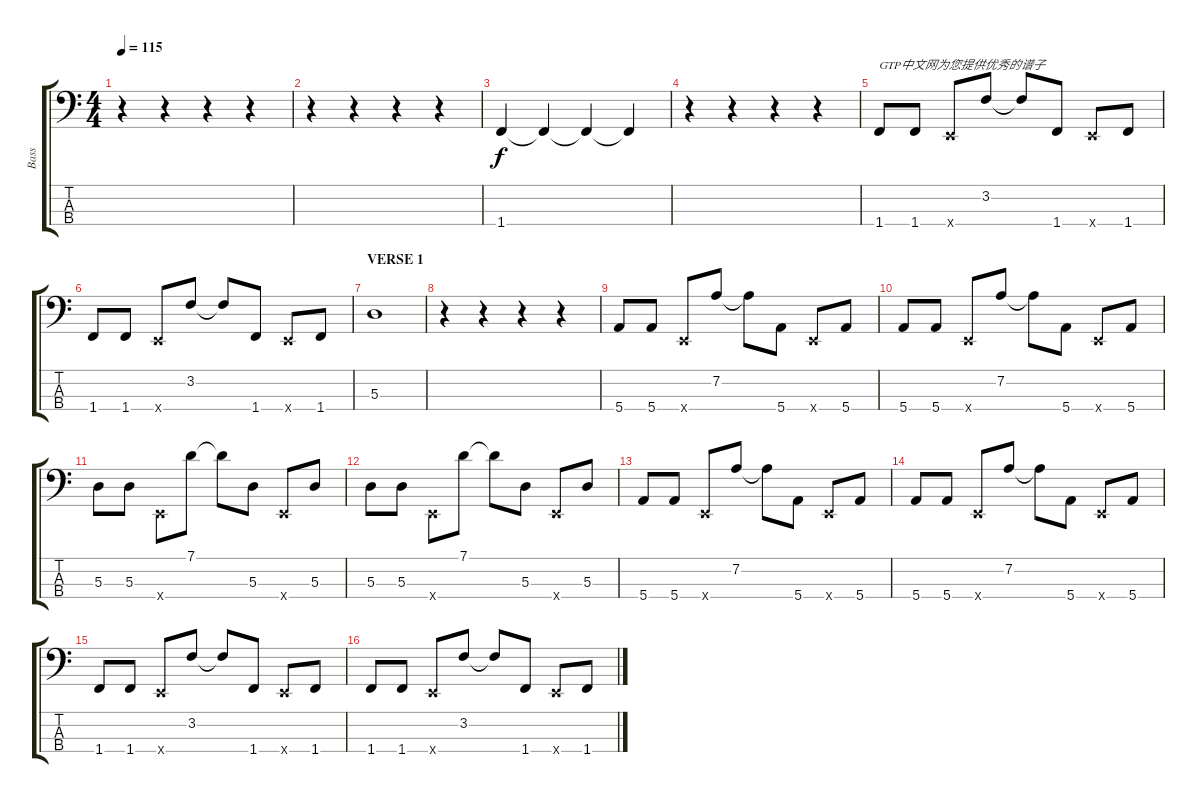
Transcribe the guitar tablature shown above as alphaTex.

\track ("Bass" "Bass") {instrument electricbassfinger}
\staff {score tabs}
\tuning (G2 D2 A1 E1) {hide}
\ts (4 4)
\tempo 115
\clef f4
\ks c
r.4{dy f instrument electricbassfinger} r.4 r.4 r.4 |
r.4 r.4 r.4 r.4 |
1.4.4 1.4{t}.4 1.4{t}.4 1.4{t}.4 |
r.4 r.4 r.4 r.4 |
1.4.8{txt "GTP中文网为您提供优秀的谱子"} 1.4.8 0.4{x}.8 3.2.8 3.2{t}.8 1.4.8 0.4{x}.8 1.4.8 |
1.4.8 1.4.8 0.4{x}.8 3.2.8 3.2{t}.8 1.4.8 0.4{x}.8 1.4.8 |
\section ("" "VERSE 1")
5.3.1 |
r.4 r.4 r.4 r.4 |
5.4.8 5.4.8 0.4{x}.8 7.2.8 7.2{t}.8 5.4.8 0.4{x}.8 5.4.8 |
5.4.8 5.4.8 0.4{x}.8 7.2.8 7.2{t}.8 5.4.8 0.4{x}.8 5.4.8 |
5.3.8 5.3.8 0.4{x}.8 7.1.8 7.1{t}.8 5.3.8 0.4{x}.8 5.3.8 |
5.3.8 5.3.8 0.4{x}.8 7.1.8 7.1{t}.8 5.3.8 0.4{x}.8 5.3.8 |
5.4.8 5.4.8 0.4{x}.8 7.2.8 7.2{t}.8 5.4.8 0.4{x}.8 5.4.8 |
5.4.8 5.4.8 0.4{x}.8 7.2.8 7.2{t}.8 5.4.8 0.4{x}.8 5.4.8 |
1.4.8 1.4.8 0.4{x}.8 3.2.8 3.2{t}.8 1.4.8 0.4{x}.8 1.4.8 |
1.4.8 1.4.8 0.4{x}.8 3.2.8 3.2{t}.8 1.4.8 0.4{x}.8 1.4.8
